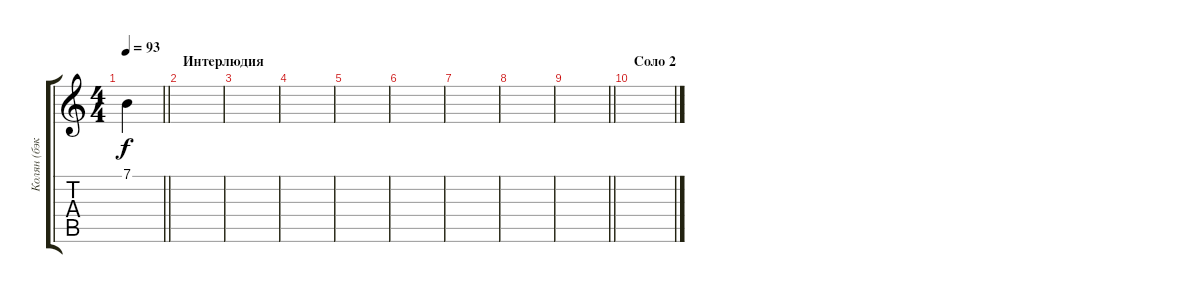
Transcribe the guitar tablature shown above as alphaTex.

\track ("Колян (бэк вокал)" "Колян (бэк") {instrument clarinet}
\staff {score tabs}
\tuning (E4 B3 G3 D3 A2 E2) {hide}
\ts (4 4)
\tempo 93
\clef g2
\barLineRight lightlight
\ks c
7.1{t}.4{dy f} |
\section ("" "Интерлюдия")
|
|
|
|
|
|
|
\barLineRight lightlight
|
\section ("" "Соло 2")
